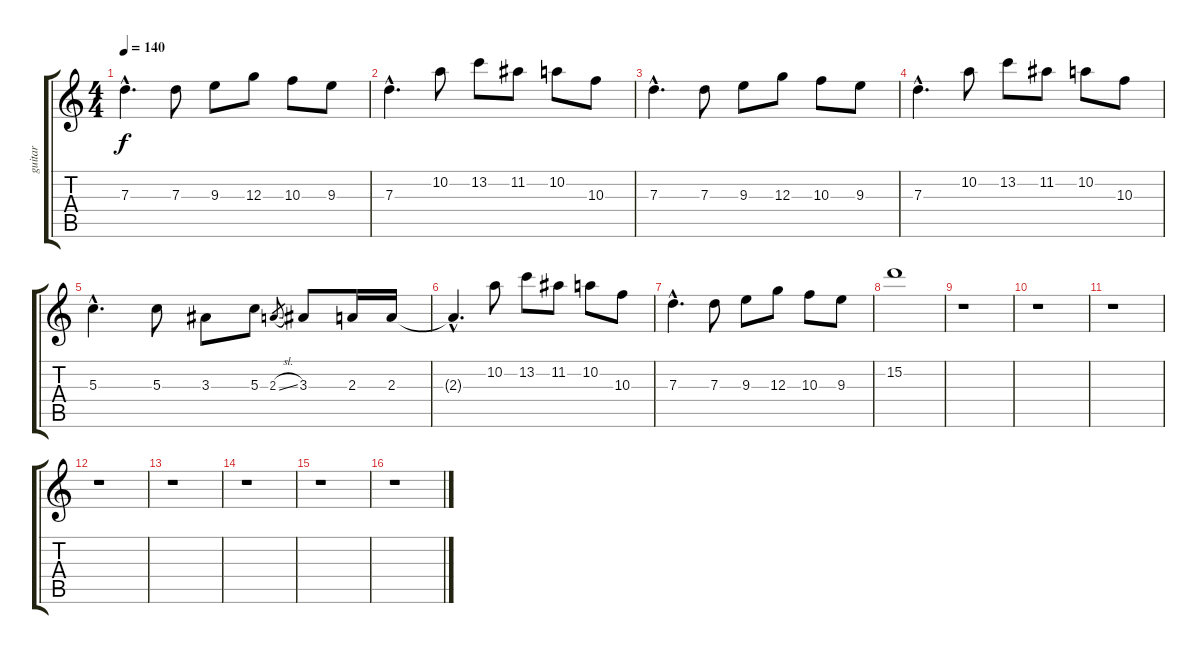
\track ("guitar" "guitar") {instrument overdrivenguitar}
\staff {score tabs}
\tuning (E4 B3 G3 D3 A2 E2) {hide}
\ts (4 4)
\tempo 140
\clef g2
\ks c
7.3{hac}.4{d dy f instrument overdrivenguitar} 7.3.8 9.3.8 12.3.8 10.3.8 9.3.8 |
7.3{hac}.4{d} 10.2.8 13.2.8 11.2.8 10.2.8 10.3.8 |
7.3{hac}.4{d} 7.3.8 9.3.8 12.3.8 10.3.8 9.3.8 |
7.3{hac}.4{d} 10.2.8 13.2.8 11.2.8 10.2.8 10.3.8 |
5.3{hac}.4{d} 5.3.8 3.3.8 5.3.8 2.3{sl}.8{gr} 3.3.8 2.3.16 2.3.16 |
2.3{hac t}.4{d} 10.2.8 13.2.8 11.2.8 10.2.8 10.3.8 |
7.3{hac}.4{d} 7.3.8 9.3.8 12.3.8 10.3.8 9.3.8 |
15.2.1 |
r.1 |
r.1 |
r.1 |
r.1 |
r.1 |
r.1 |
r.1 |
r.1
